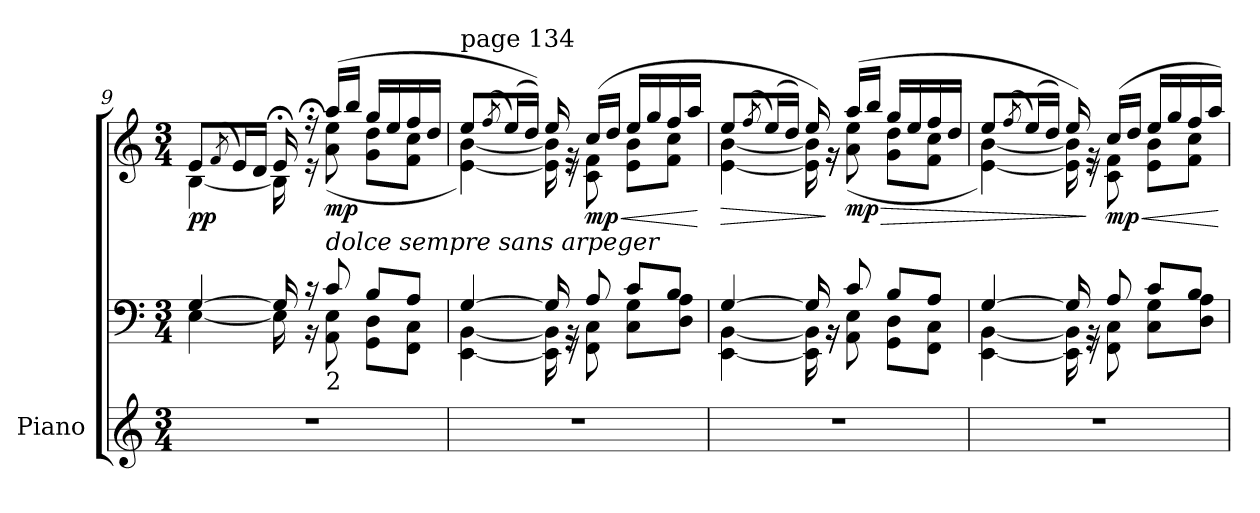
**kern	**kern	**kern	**dynam
*part1	*part1	*part1	*part1
*staff3	*staff2	*staff1	*staff1/2/3
*I"Piano	*	*	*
*I'Pno.	*	*	*
*clefG2	*clefF4	*clefG2	*
*k[]	*k[]	*k[]	*
*M3/4	*M3/4	*M3/4	*
*MM70	*MM70	*MM70	*
=9	=9	=9	=9
*	*^	*^	*
!	!	!	!	!	!LO:DY:b
2.r	[4G/	[4E\	8e/L	[4B\	pp
*	*	*	*MM66	*	*
.	.	.	(<8qf/	.	.
.	.	.	16e/L)	.	.
.	.	.	16d/JJ	.	.
.	16G/]	16E\]	16e;</	16B\]	.
.	16r	16r	16r;<	16r	.
*	*	*	*MM72	*	*
!	!	!	!LO:TX:b:i:t=dolce sempre sans arpeger	!	!
!	!LO:TX:b:t=2	!	!	!	!
!	!	!	!	!	!LO:DY:b
.	8c/	8AA\ 8E\	(>16aa/LL	(<8a\ 8ee\	mp
.	.	.	16bb/JJ	.	.
*	*	*	*MM76	*	*
.	8B/L	8GG\ 8D\L	16gg/LL	8g\ 8dd\L	.
.	.	.	16ee/	.	.
.	8A/J	8FF\ 8C\J	16ff/	8f\ 8cc\J	.
.	.	.	16dd/JJ	.	.
!!LO:PB:g=z	!!
=10	=10	=10	=10	=10	=10
!	!	!	!LO:TX:a:t=page 134	!	!
2.r	[4G/	[4EE\ [4BB\	8ee/L	[4e\ [4b\)	.
.	.	.	(<8qff/	.	.
.	.	.	(<16ee/L)	.	.
.	.	.	16dd/JJ))	.	.
.	16G/]	16EE\] 16BB\]	16ee/	16e\] 16b\]	.
.	16rBB	16r	16rg	16r	.
!	!	!	!	!	!LO:HP:b
!	!	!	!	!	!LO:DY:n=1:b
.	8A/	8FF\ 8C\	(>16cc/LL	8c\ 8f\	< mp
.	.	.	16dd/JJ	.	.
.	8c/L	8C\ 8G\L	16ee/LL	8e\ 8b\L	.
.	.	.	16gg/	.	.
.	8B/J	8D\ 8A\J	16ff/	8f\ 8cc\J	.
.	.	.	16aa/JJ	.	.
*	*v	*v	*	*	*
*	*	*v	*v	*
.	.	.	[
=11	=11	=11	=11
*	*^	*	*
!	!	!	!	!LO:HP:b
*	*	*	*^	*
2.r	[4G/	[4EE\ [4BB\	8ee/L	[4e\ [4b\	>
.	.	.	(<8qff/	.	.
.	.	.	(<16ee/L)	.	.
.	.	.	16dd/JJ)	.	.
.	16G/]	16EE\] 16BB\]	16ee/)	16e\] 16b\]	.
.	16rBB	16r	16rg	16r	]
!	!	!	!	!	!LO:HP:b
!	!	!	!	!	!LO:DY:n=1:b
.	8c/	8AA\ 8E\	(>16aa/LL	(<8a\ 8ee\	> mp
.	.	.	16bb/JJ	.	.
.	8B/L	8GG\ 8D\L	16gg/LL	8g\ 8dd\L	.
.	.	.	16ee/	.	.
.	8A/J	8FF\ 8C\J	16ff/	8f\ 8cc\J	.
.	.	.	16dd/JJ	.	.
=12	=12	=12	=12	=12	=12
2.r	[4G/	[4EE\ [4BB\	8ee/L	[4e\ [4b\)	.
.	.	.	(<8qff/	.	.
.	.	.	(<16ee/L)	.	.
.	.	.	16dd/JJ)	.	.
.	16G/]	16EE\] 16BB\]	16ee/)	16e\] 16b\]	.
.	16rBB	16r	16rg	16r	]
!	!	!	!	!	!LO:HP:b
!	!	!	!	!	!LO:DY:n=1:b
.	8A/	8FF\ 8C\	(>16cc/LL	8c\ 8f\	< mp
.	.	.	16dd/JJ	.	.
.	8c/L	8C\ 8G\L	16ee/LL	8e\ 8b\L	.
.	.	.	16gg/	.	.
.	8B/J	8D\ 8A\J	16ff/	8f\ 8cc\J	.
.	.	.	16aa/JJ)	.	.
*	*v	*v	*	*	*
*	*	*v	*v	*
.	.	.	[
=	=	=	=
*-	*-	*-	*-
